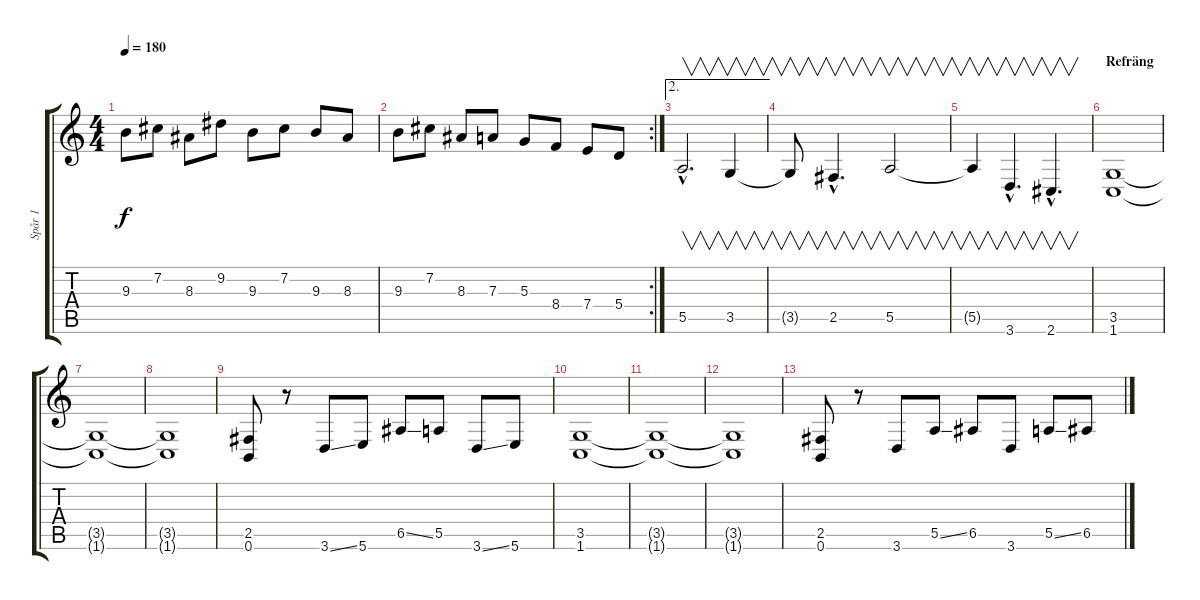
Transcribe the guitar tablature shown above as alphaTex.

\track ("Spår 1" "Spår 1") {instrument overdrivenguitar}
\staff {score tabs}
\tuning (B3 Gb3 D3 A2 E2 B1) {hide}
\ts (4 4)
\tempo 180
\clef g2
\ks c
9.3.8{dy f} 7.2.8 8.3.8 9.2.8 9.3.8 7.2.8 9.3.8 8.3.8 |
\rc 2
9.3.8 7.2.8 8.3.8 7.3.8 5.3.8 8.4.8 7.4.8 5.4.8 |
\ae 2
5.5{hac}.2{v d} 3.5.4{v} |
3.5{t}.8{v} 2.5{hac}.4{v d} 5.5.2{v} |
5.5{t}.4{v} 3.6{hac}.4{v d} 2.6{hac}.4{v d} |
\section ("" "Refräng")
(3.5 1.6).1 |
(3.5{t} 1.6{t}).1 |
(3.5{t} 1.6{t}).1 |
(2.5 0.6).8 r.8 3.6{ss}.8 5.6.8 6.5{ss}.8 5.5.8 3.6{ss}.8 5.6.8 |
(3.5 1.6).1 |
(3.5{t} 1.6{t}).1 |
(3.5{t} 1.6{t}).1 |
(2.5 0.6).8 r.8 3.6.8 5.5{ss}.8 6.5.8 3.6.8 5.5{ss}.8 6.5.8
